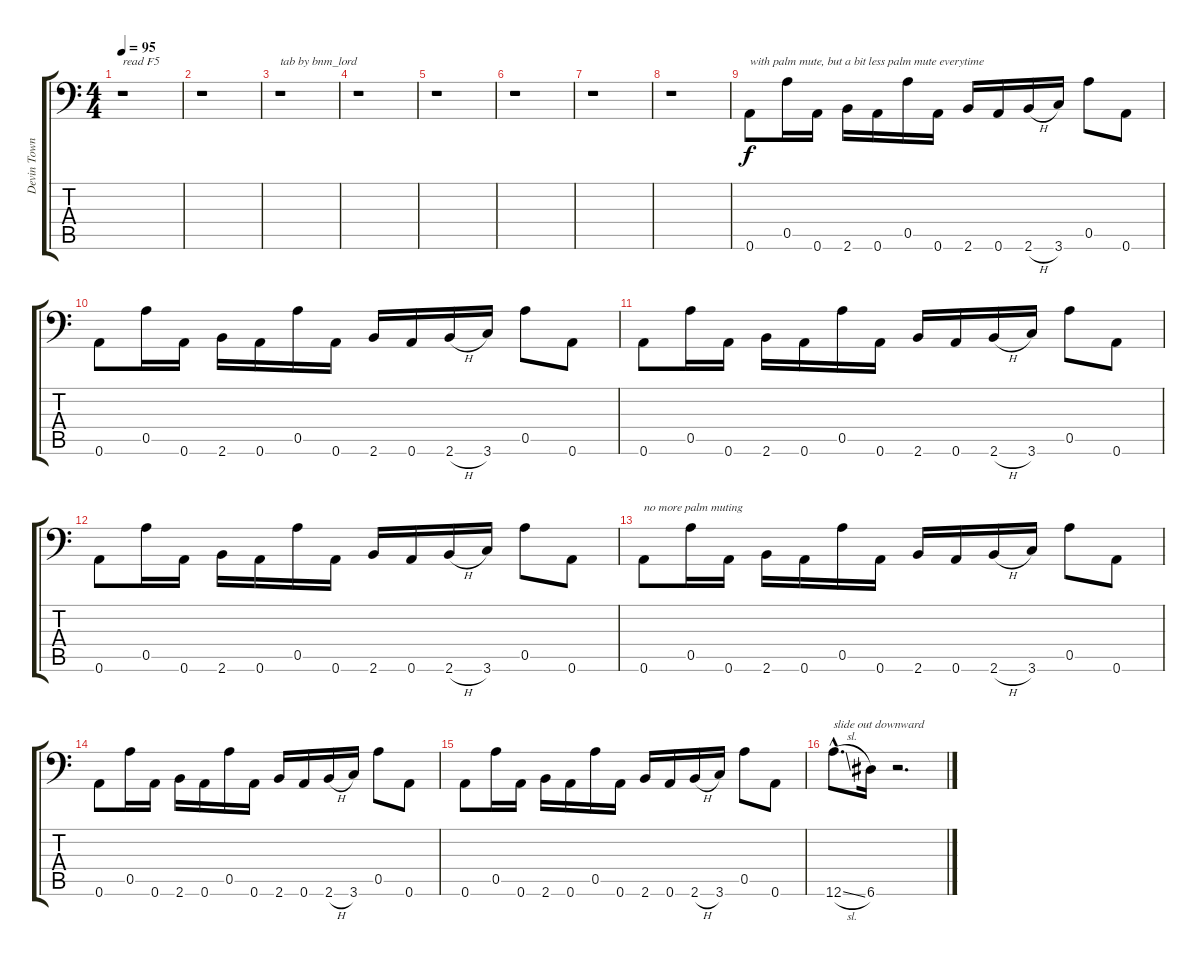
\track ("Devin Townsend" "Devin Town") {instrument distortionguitar}
\staff {score tabs}
\tuning (E4 A3 E3 A2 A2 A1) {hide}
\ts (4 4)
\tempo 95
\clef f4
\ks c
r.1{txt "read F5" dy f instrument distortionguitar} |
r.1 |
r.1{txt "tab by bnm_lord"} |
r.1 |
r.1 |
r.1 |
r.1 |
r.1 |
0.6.8{txt "with palm mute, but a bit less palm mute everytime"} 0.5.16 0.6.16 2.6.16 0.6.16 0.5.16 0.6.16 2.6.16 0.6.16 2.6{h}.16 3.6.16 0.5.8 0.6.8 |
0.6.8 0.5.16 0.6.16 2.6.16 0.6.16 0.5.16 0.6.16 2.6.16 0.6.16 2.6{h}.16 3.6.16 0.5.8 0.6.8 |
0.6.8 0.5.16 0.6.16 2.6.16 0.6.16 0.5.16 0.6.16 2.6.16 0.6.16 2.6{h}.16 3.6.16 0.5.8 0.6.8 |
0.6.8 0.5.16 0.6.16 2.6.16 0.6.16 0.5.16 0.6.16 2.6.16 0.6.16 2.6{h}.16 3.6.16 0.5.8 0.6.8 |
0.6.8{txt "no more palm muting"} 0.5.16 0.6.16 2.6.16 0.6.16 0.5.16 0.6.16 2.6.16 0.6.16 2.6{h}.16 3.6.16 0.5.8 0.6.8 |
0.6.8 0.5.16 0.6.16 2.6.16 0.6.16 0.5.16 0.6.16 2.6.16 0.6.16 2.6{h}.16 3.6.16 0.5.8 0.6.8 |
0.6.8 0.5.16 0.6.16 2.6.16 0.6.16 0.5.16 0.6.16 2.6.16 0.6.16 2.6{h}.16 3.6.16 0.5.8 0.6.8 |
12.6{sl hac}.8{d txt "slide out downward"} 6.6.16 r.2{d}
